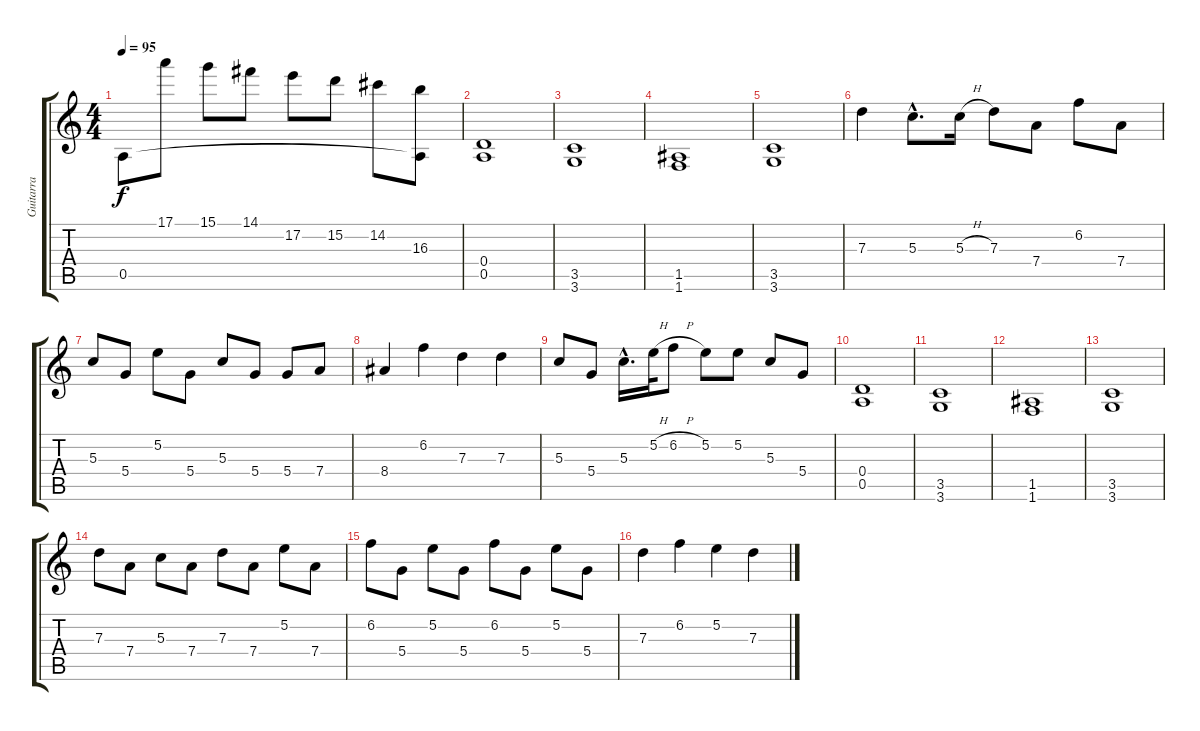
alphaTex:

\track ("Guitarra" "Guitarra") {instrument acousticguitarsteel}
\staff {score tabs}
\tuning (E4 B3 G3 D3 A2 E2) {hide}
\ts (4 4)
\tempo 95
\clef g2
\ks c
0.5.8{dy f} 17.1.8 15.1.8 14.1.8 17.2.8 15.2.8 14.2.8 (16.3 0.5{t}).8 |
(0.4 0.5).1 |
(3.5 3.6).1 |
(1.5 1.6).1 |
(3.5 3.6).1 |
7.3.4 5.3{hac}.8{d} 5.3{h}.16 7.3.8 7.4.8 6.2.8 7.4.8 |
5.3.8 5.4.8 5.2.8 5.4.8 5.3.8 5.4.8 5.4.8 7.4.8 |
8.4.4 6.2.4 7.3.4 7.3.4 |
5.3.8 5.4.8 5.3{hac}.16{d} 5.2{h}.32 6.2{h}.8 5.2.8 5.2.8 5.3.8 5.4.8 |
(0.4 0.5).1 |
(3.5 3.6).1 |
(1.5 1.6).1 |
(3.5 3.6).1 |
7.3.8 7.4.8 5.3.8 7.4.8 7.3.8 7.4.8 5.2.8 7.4.8 |
6.2.8 5.4.8 5.2.8 5.4.8 6.2.8 5.4.8 5.2.8 5.4.8 |
7.3.4 6.2.4 5.2.4 7.3.4
